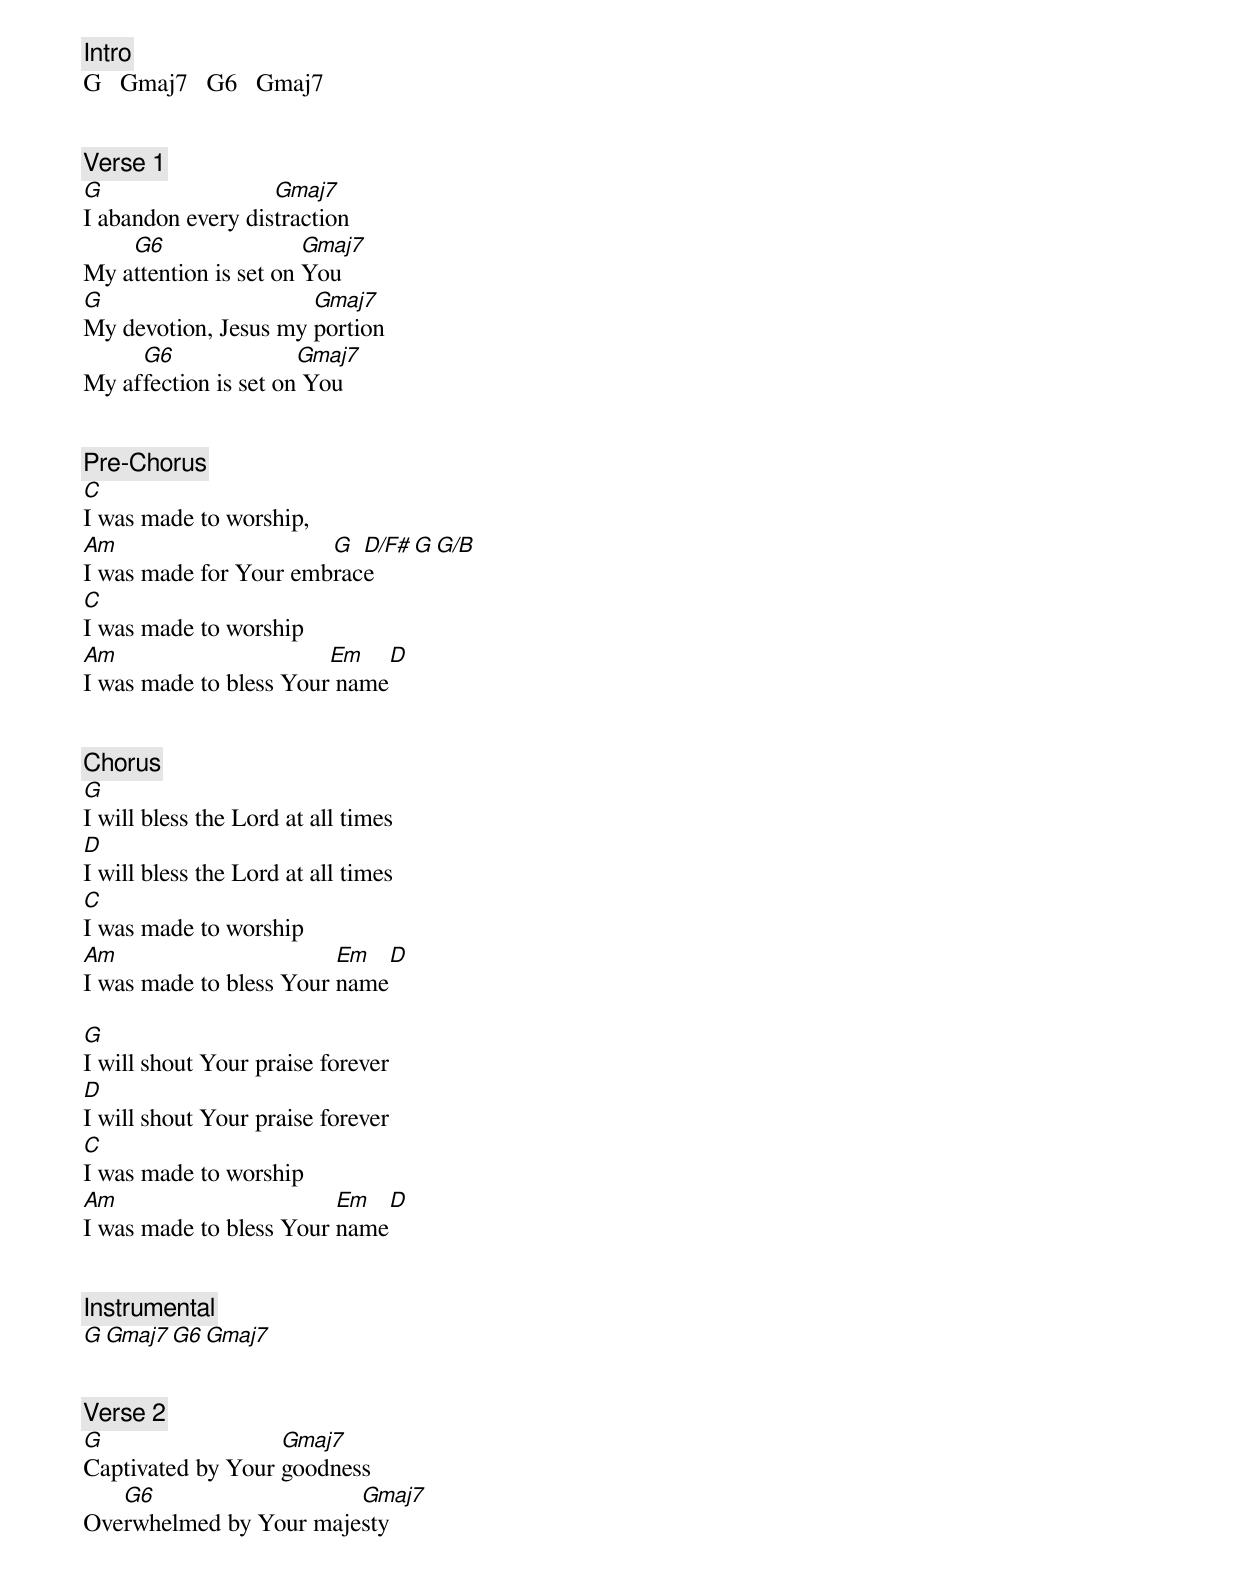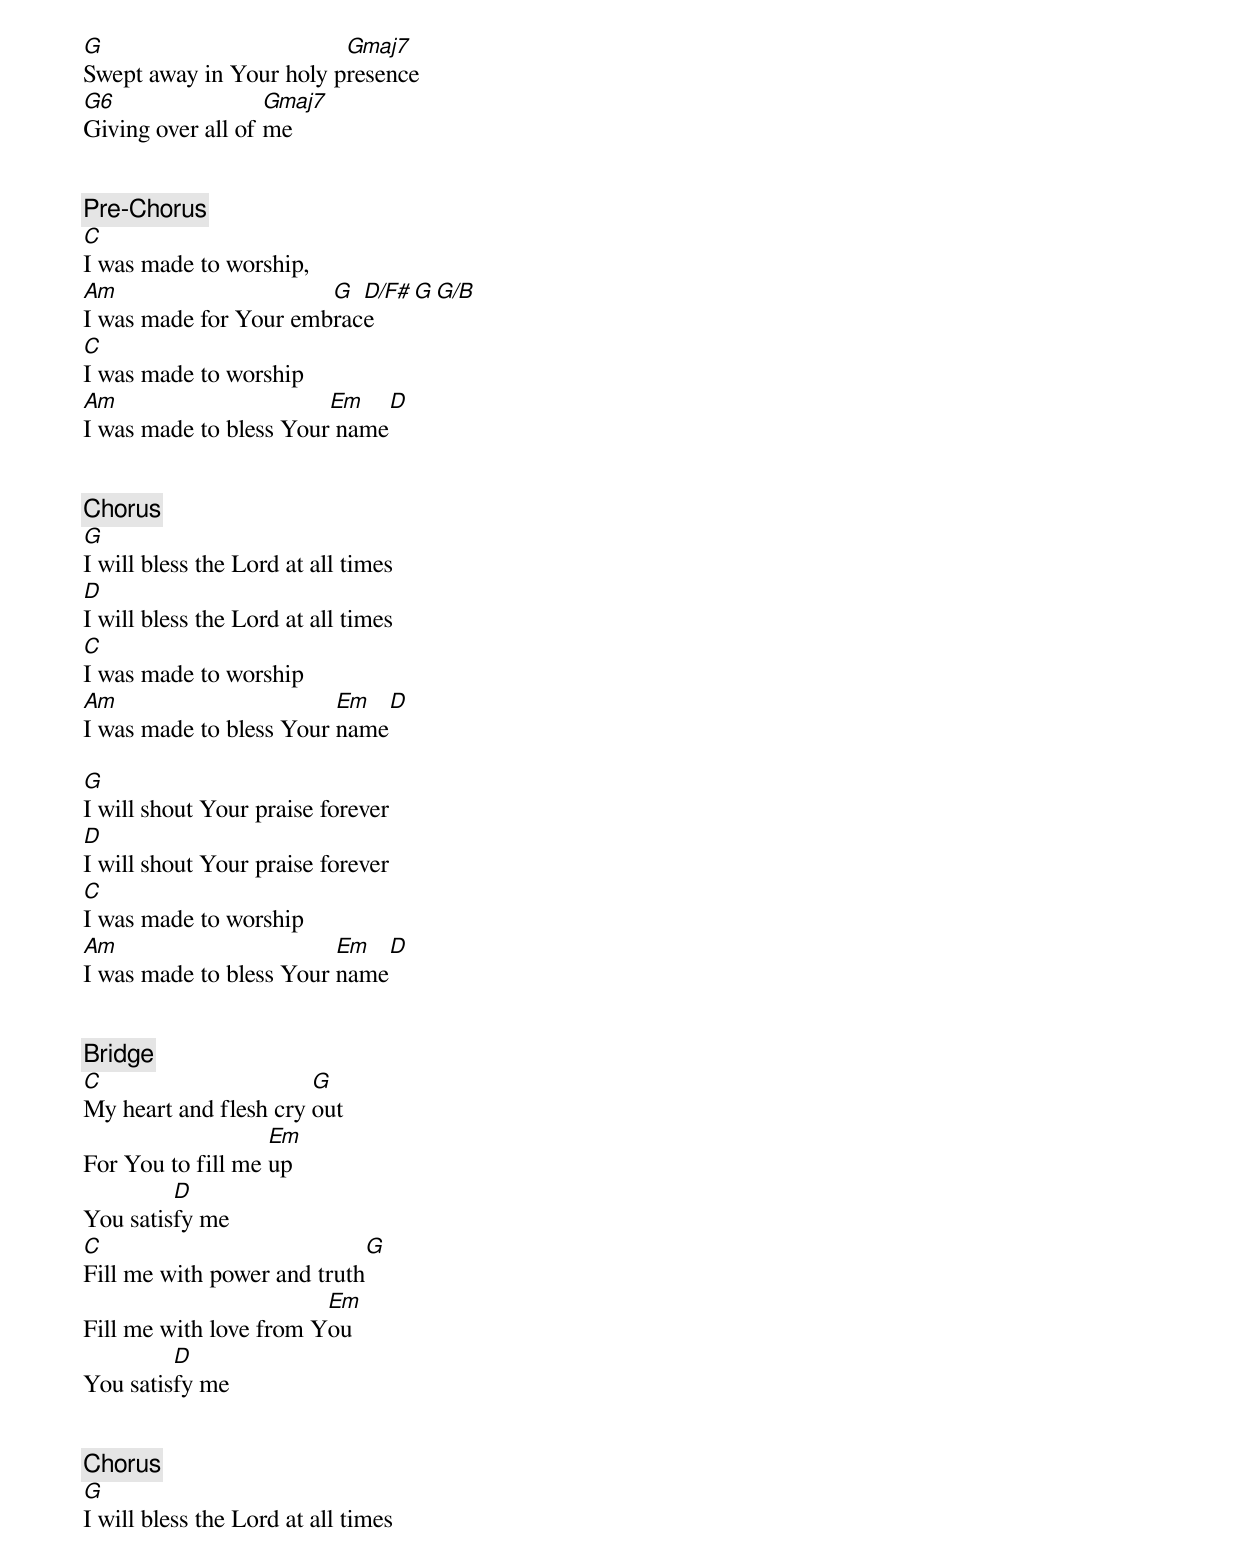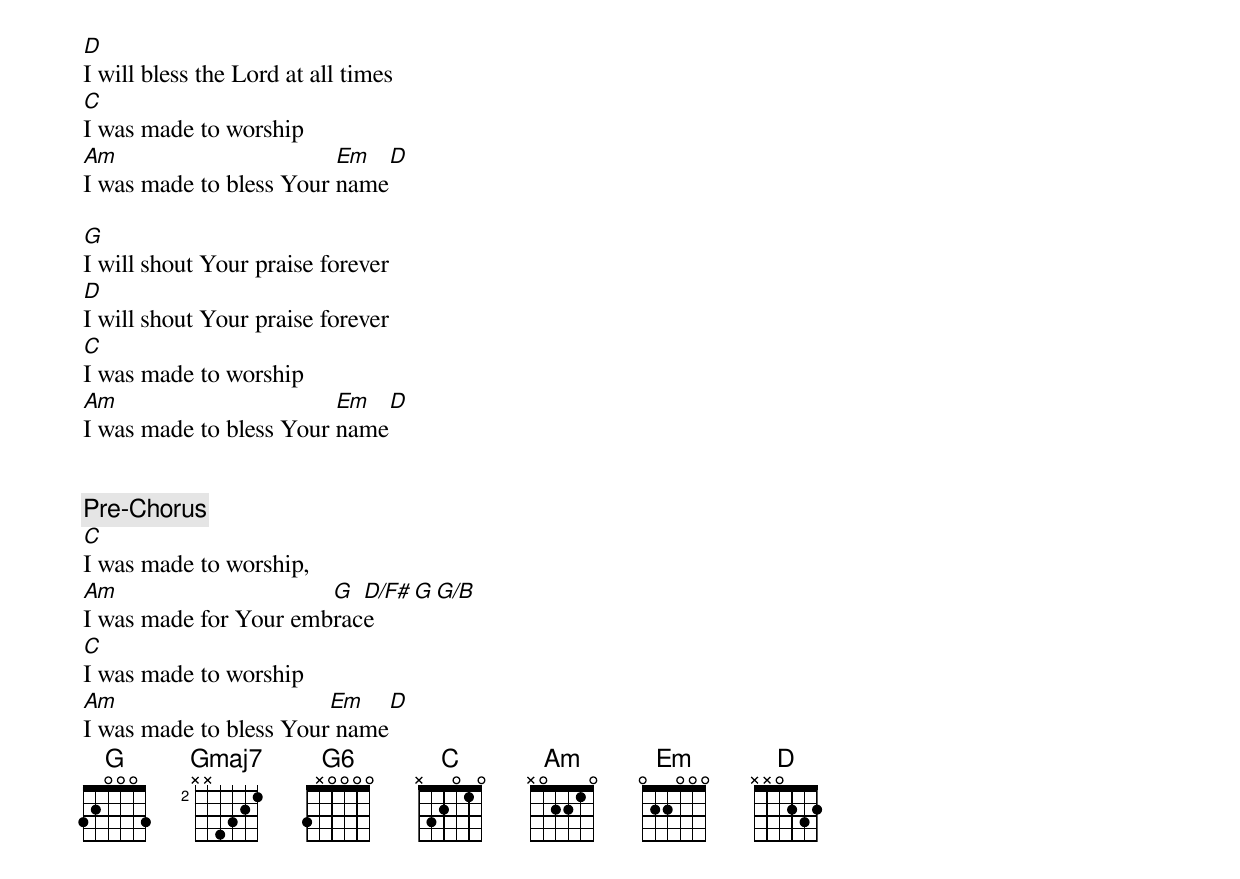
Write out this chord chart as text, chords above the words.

[Intro]
G   Gmaj7   G6   Gmaj7


[Verse 1]
G                  Gmaj7
I abandon every distraction
    G6                 Gmaj7
My attention is set on You
G                     Gmaj7
My devotion, Jesus my portion
     G6               Gmaj7
My affection is set on You


[Pre-Chorus]
C
I was made to worship,
Am                     G  D/F#  G  G/B
I was made for Your embrace
C
I was made to worship
Am                      Em    D
I was made to bless Your name


[Chorus]
G
I will bless the Lord at all times
D
I will bless the Lord at all times
C
I was made to worship
Am                       Em   D
I was made to bless Your name

G
I will shout Your praise forever
D
I will shout Your praise forever
C
I was made to worship
Am                       Em   D
I was made to bless Your name


[Instrumental]
G   Gmaj7   G6      Gmaj7


[Verse 2]
G                  Gmaj7
Captivated by Your goodness
   G6                   Gmaj7
Overwhelmed by Your majesty
G                        Gmaj7
Swept away in Your holy presence
G6                 Gmaj7
Giving over all of me


[Pre-Chorus]
C
I was made to worship,
Am                     G  D/F#  G  G/B
I was made for Your embrace
C
I was made to worship
Am                      Em    D
I was made to bless Your name


[Chorus]
G
I will bless the Lord at all times
D
I will bless the Lord at all times
C
I was made to worship
Am                       Em   D
I was made to bless Your name

G
I will shout Your praise forever
D
I will shout Your praise forever
C
I was made to worship
Am                       Em   D
I was made to bless Your name


[Bridge]
C                      G
My heart and flesh cry out
                   Em
For You to fill me up
         D
You satisfy me
C                            G
Fill me with power and truth
                        Em
Fill me with love from You
         D
You satisfy me


[Chorus]
G
I will bless the Lord at all times
D
I will bless the Lord at all times
C
I was made to worship
Am                       Em   D
I was made to bless Your name

G
I will shout Your praise forever
D
I will shout Your praise forever
C
I was made to worship
Am                       Em   D
I was made to bless Your name


[Pre-Chorus]
C
I was made to worship,
Am                     G  D/F#  G  G/B
I was made for Your embrace
C
I was made to worship
Am                      Em    D
I was made to bless Your name
